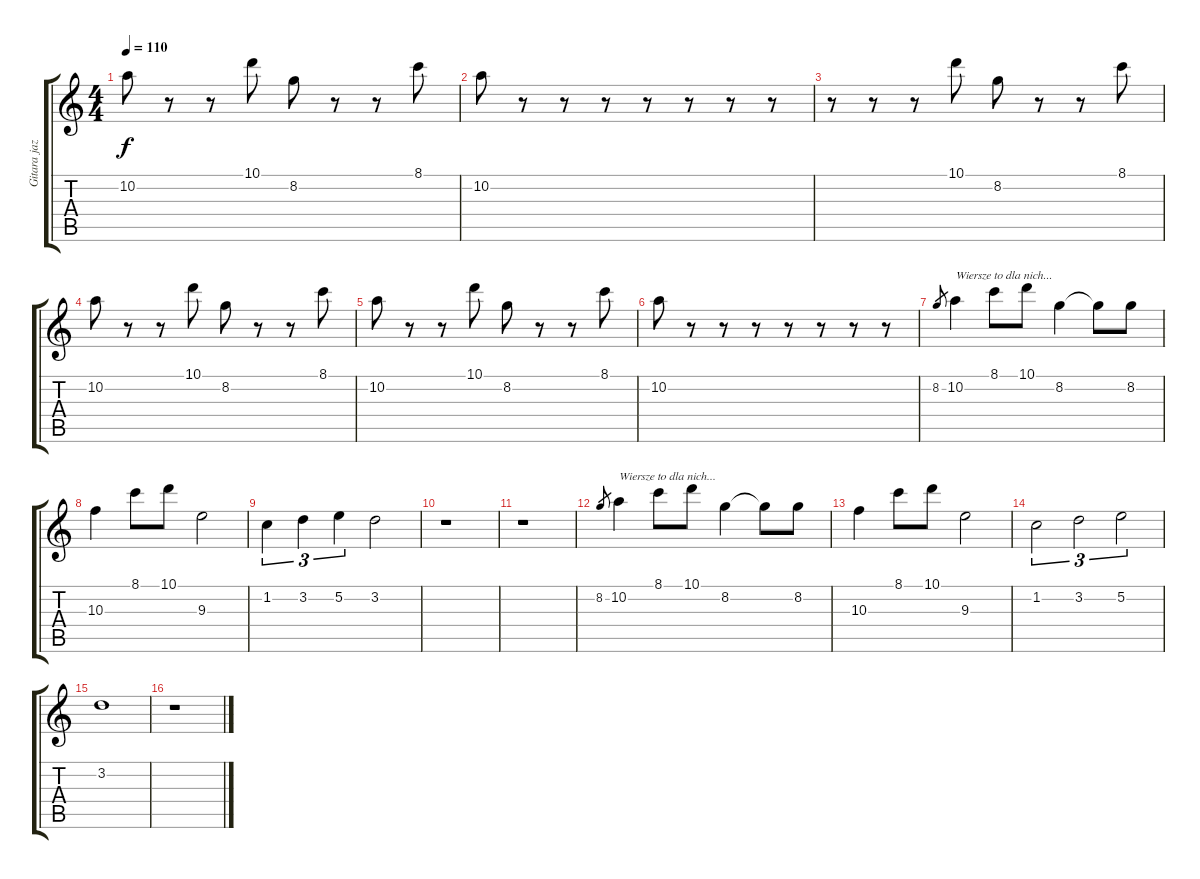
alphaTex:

\track ("Gitara jazzowa/klasyczna (Ryszard Żarows" "Gitara jaz") {instrument electricguitarjazz}
\staff {score tabs}
\tuning (E4 B3 G3 D3 A2 E2) {hide}
\ts (4 4)
\tempo 110
\clef g2
\ks c
10.2.8{dy f} r.8 r.8 10.1.8 8.2.8 r.8 r.8 8.1.8 |
10.2.8 r.8 r.8 r.8 r.8 r.8 r.8 r.8 |
r.8 r.8 r.8 10.1.8 8.2.8 r.8 r.8 8.1.8 |
10.2.8 r.8 r.8 10.1.8 8.2.8 r.8 r.8 8.1.8 |
10.2.8 r.8 r.8 10.1.8 8.2.8 r.8 r.8 8.1.8 |
10.2.8 r.8 r.8 r.8 r.8 r.8 r.8 r.8 |
8.2.8{gr} 10.2.4{txt "Wiersze to dla nich..."} 8.1.8 10.1.8 8.2.4 8.2{t}.8 8.2.8 |
10.3.4 8.1.8 10.1.8 9.3.2 |
1.2.4{tu (3 2)} 3.2.4{tu (3 2)} 5.2.4{tu (3 2)} 3.2.2 |
r.1 |
r.1 |
8.2.8{gr} 10.2.4{txt "Wiersze to dla nich..."} 8.1.8 10.1.8 8.2.4 8.2{t}.8 8.2.8 |
10.3.4 8.1.8 10.1.8 9.3.2 |
1.2.2{tu (3 2)} 3.2.2{tu (3 2)} 5.2.2{tu (3 2)} |
3.2.1 |
r.1
